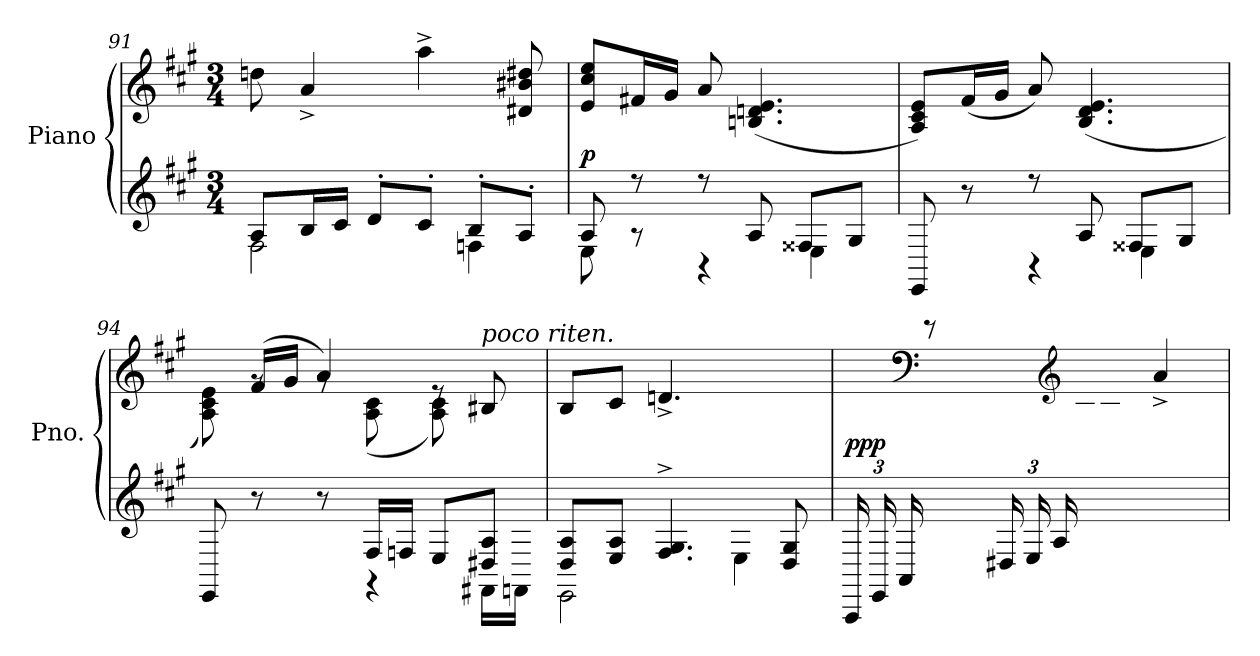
**kern	**kern	**dynam
*part1	*part1	*part1
*staff2	*staff1	*staff1/2
*I"Piano	*	*
*I'Pno.	*	*
*clefG2	*clefG2	*
*k[f#c#g#]	*k[f#c#g#]	*
*M3/4	*M3/4	*
=91	=91	=91
*^	*	*
8A/L	2F#\	8ddn\	.
16B/L	.	4a^/	.
16c#/JJ	.	.	.
8d'/L	.	.	.
8c#'/J	.	4aa^\	.
8B'/L	4Fn\	.	.
8A'/J	.	8d#X/ 8b#X/ 8dd#X/	.
=92	=92	=92	=92
!	!	!	!LO:DY:a=2
8A/	8E\	8e/ 8cc#/ 8ee/L	p
8r	8r	16f#X/L	.
.	.	16g#/JJ	.
8r	4r	8a/	.
8A/	.	(<4.Bn/ 4.dn/ 4.e/	.
8F##X/L	4E\	.	.
8G#/J	.	.	.
!!LO:LB:g=z
=93	=93	=93	=93
8EE/	8ryy	8A/ 8c#/ 8e/L)	.
8r	8ryy	(<16f#/L	.
.	.	16g#/JJ	.
8r	4r	8a/)	.
8A/	.	(<4.B/ 4.d/ 4.e/	.
8F##X/L	4E\	.	.
8G#/J	.	.	.
=94	=94	=94	=94
*	*	*^	*
8EE/	8ryy	8rddyy	8A\ 8c#\ 8e\)	.
8r	8ryy	(>16f#/LL	8rg	.
.	.	16g#/JJ	.	.
8r	8ryy	4a/)	8rg	.
16F#/LL	4r	.	(>8A\ 8c#\	.
16Fn/JJ	.	.	.	.
8E/L	.	8re	8A\ 8c#\)	.
!	!	!LO:TX:a:i:t=poco riten.	!	!
8D#X/ 8A/J	16FF#X\LL	8B#X/	8ryy	.
.	16FFn\JJ	.	.	.
*	*	*v	*v	*
=95	=95	=95	=95
8D/ 8A/L	2EE\	8B/L	.
8E/ 8A/J	.	8c#/J	.
4.F#/^ 4.G#/^	.	4.dn^/	.
.	4E\	.	.
8D/ 8G#/	.	8ryy	.
*v	*v	*	*
=96	=96	=96
*Xbrackettup	*	*
*	*^	*
!	!	!	!LO:DY:a=2
(>24AAA/LL	8ryy	8ryy	ppp
24EE/	.	.	.
24AA/	.	.	.
*	*clefF4	*	*
*	*	*Xbrackettup	*
8ryy	8r	24D\	.
.	.	24E\	.
.	.	24A\JJ)	.
(>24D#X/LL	8ryy	8ryy	.
24E/	.	.	.
24A/	.	.	.
*	*clefG2	*	*
8ryy	8ryy	24B#X\	.
.	.	24c#\	.
.	.	24e\JJ)	.
4ryy	4a^/	4ryy	.
*	*v	*v	*
=	=	=
*-	*-	*-
